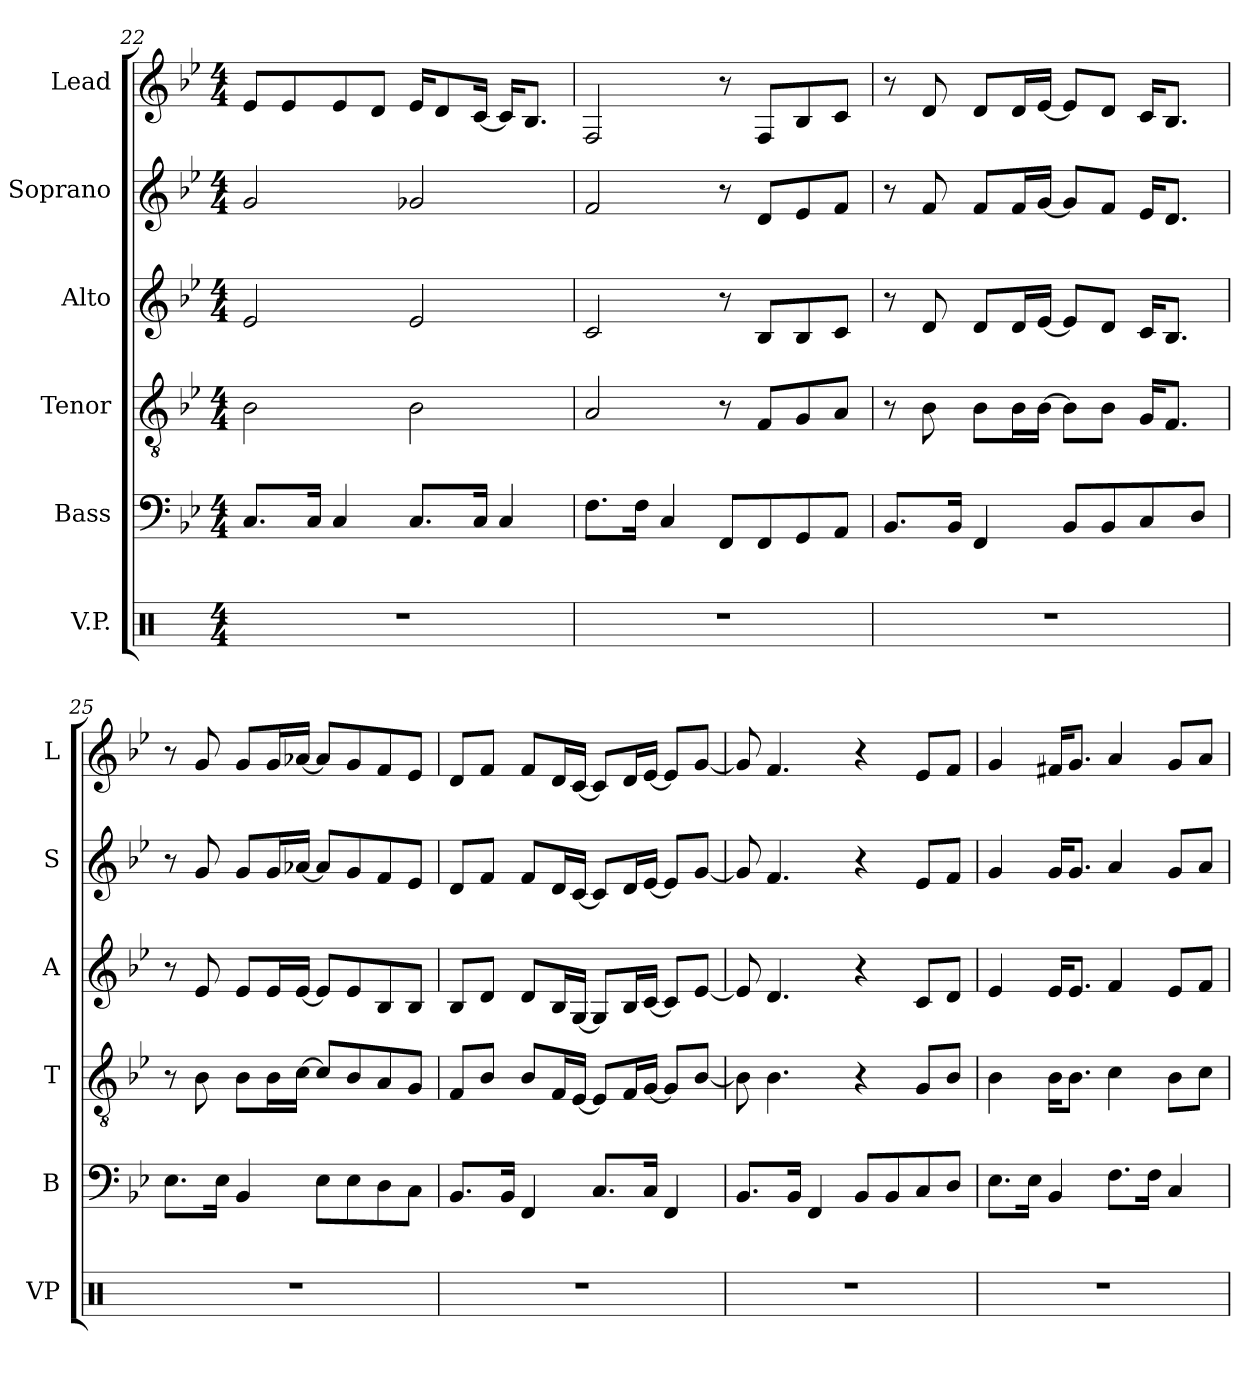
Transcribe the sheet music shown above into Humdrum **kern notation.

**kern	**kern	**kern	**kern	**kern	**kern
*part6	*part5	*part4	*part3	*part2	*part1
*staff6	*staff5	*staff4	*staff3	*staff2	*staff1
*I"V.P.	*I"Bass	*I"Tenor	*I"Alto	*I"Soprano	*I"Lead
*I'VP	*I'B	*I'T	*I'A	*I'S	*I'L
*clefX	*clefF4	*clefGv2	*clefG2	*clefG2	*clefG2
*k[]	*k[b-e-]	*k[b-e-]	*k[b-e-]	*k[b-e-]	*k[b-e-]
*M4/4	*M4/4	*M4/4	*M4/4	*M4/4	*M4/4
=22	=22	=22	=22	=22	=22
1r	8.C/L	2B-\	2e-/	2g/	8e-/L
.	.	.	.	.	8e-/
.	16C/Jk	.	.	.	.
.	4C/	.	.	.	8e-/
.	.	.	.	.	8d/J
.	8.C/L	2B-\	2e-/	2g-X/	16e-/KL
.	.	.	.	.	8d/
.	16C/Jk	.	.	.	[16c/Jk
.	4C/	.	.	.	16c/KL]
.	.	.	.	.	8.B-/J
=23	=23	=23	=23	=23	=23
1r	8.F\L	2A/	2c/	2f/	2F/
.	16F\Jk	.	.	.	.
.	4C/	.	.	.	.
.	8FF/L	8r	8r	8r	8r
.	8FF/	8F/L	8B-/L	8d/L	8F/L
.	8GG/	8G/	8B-/	8e-/	8B-/
.	8AA/J	8A/J	8c/J	8f/J	8c/J
!!LO:PB:g=z
=24	=24	=24	=24	=24	=24
1r	8.BB-/L	8r	8r	8r	8r
.	.	8B-\	8d/	8f/	8d/
.	16BB-/Jk	.	.	.	.
.	4FF/	8B-\L	8d/L	8f/L	8d/L
.	.	16B-\L	16d/L	16f/L	16d/L
.	.	[16B-\JJ	[16e-/JJ	[16g/JJ	[16e-/JJ
.	8BB-/L	8B-\L]	8e-/L]	8g/L]	8e-/L]
.	8BB-/	8B-\J	8d/J	8f/J	8d/J
.	8C/	16G/KL	16c/KL	16e-/KL	16c/KL
.	.	8.F/J	8.B-/J	8.d/J	8.B-/J
.	8D/J	.	.	.	.
=25	=25	=25	=25	=25	=25
1r	8.E-\L	8r	8r	8r	8r
.	.	8B-\	8e-/	8g/	8g/
.	16E-\Jk	.	.	.	.
.	4BB-/	8B-\L	8e-/L	8g/L	8g/L
.	.	16B-\L	16e-/L	16g/L	16g/L
.	.	[16c\JJ	[16e-/JJ	[16a-X/JJ	[16a-X/JJ
.	8E-\L	8c/L]	8e-/L]	8a-/L]	8a-/L]
.	8E-\	8B-/	8e-/	8g/	8g/
.	8D\	8A/	8B-/	8f/	8f/
.	8C\J	8G/J	8B-/J	8e-/J	8e-/J
=26	=26	=26	=26	=26	=26
1r	8.BB-/L	8F/L	8B-/L	8d/L	8d/L
.	.	8B-/J	8d/J	8f/J	8f/J
.	16BB-/Jk	.	.	.	.
.	4FF/	8B-/L	8d/L	8f/L	8f/L
.	.	16F/L	16B-/L	16d/L	16d/L
.	.	[16E-/JJ	[16G/JJ	[16c/JJ	[16c/JJ
.	8.C/L	8E-/L]	8G/L]	8c/L]	8c/L]
.	.	16F/L	16B-/L	16d/L	16d/L
.	16C/Jk	[16G/JJ	[16c/JJ	[16e-/JJ	[16e-/JJ
.	4FF/	8G/L]	8c/L]	8e-/L]	8e-/L]
.	.	[8B-/J	[8e-/J	[8g/J	[8g/J
=27	=27	=27	=27	=27	=27
1r	8.BB-/L	8B-\]	8e-/]	8g/]	8g/]
.	.	4.B-\	4.d/	4.f/	4.f/
.	16BB-/Jk	.	.	.	.
.	4FF/	.	.	.	.
.	8BB-/L	4r	4r	4r	4r
.	8BB-/	.	.	.	.
.	8C/	8G/L	8c/L	8e-/L	8e-/L
.	8D/J	8B-/J	8d/J	8f/J	8f/J
!!LO:LB:g=z
=28	=28	=28	=28	=28	=28
1r	8.E-\L	4B-\	4e-/	4g/	4g/
.	16E-\Jk	.	.	.	.
.	4BB-/	16B-\KL	16e-/KL	16g/KL	16f#X/KL
.	.	8.B-\J	8.e-/J	8.g/J	8.g/J
.	8.F\L	4c\	4f/	4a/	4a/
.	16F\Jk	.	.	.	.
.	4C/	8B-\L	8e-/L	8g/L	8g/L
.	.	8c\J	8f/J	8a/J	8a/J
=	=	=	=	=	=
*-	*-	*-	*-	*-	*-
